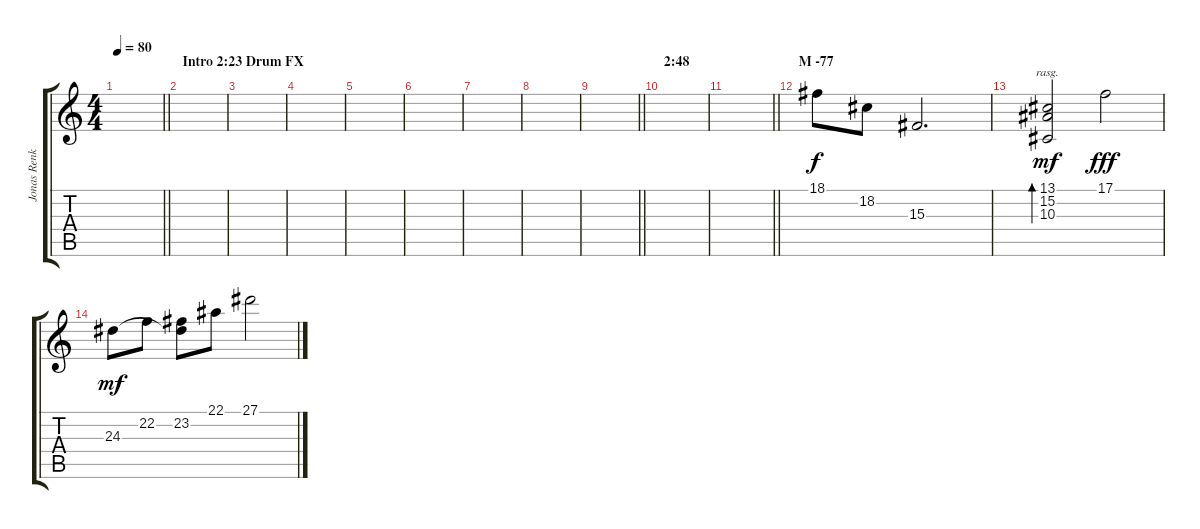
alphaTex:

\track ("Jonas Renkse (FX)" "Jonas Renk") {instrument vibraphone}
\staff {score tabs}
\tuning (C4 G3 Eb3 Bb2 F2 C2) {hide}
\ts (4 4)
\tempo 80
\clef g2
\barLineRight lightlight
\ks c
|
\section ("" "Intro 2:23 Drum FX")
|
|
|
|
|
|
|
\barLineRight lightlight
|
\section ("" "2:48")
|
\barLineRight lightlight
|
\section ("" "M -77")
18.1.8 18.2.8 15.3.2{d} |
(13.1 15.2 10.3).2{bd 120 rasg ii dy mf} 17.1.2{dy fff} |
24.3.8{dy mf} 22.2.8 (23.2 24.3{t}).8 22.1.8 27.1.2
